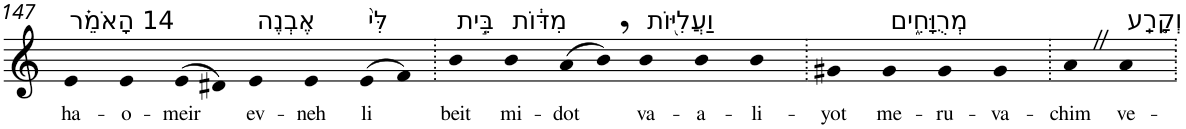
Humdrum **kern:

**kern	**text
*part1	*part1
*staff1	*staff1
*I"Piano	*
*I'Pno	*
!!LO:PB:g=z
*clefG2	*
*k[]	*
=147	=147
!LO:TX:a:t=14 הָאֹמֵ֗ר	!
!	!LO:LY:b
4e	ha-
!	!LO:LY:b
4e	-o-
!	!LO:LY:b
(>8e	-meir
8d#X)	.
!LO:TX:a:t=אֶבְנֶה	!
!	!LO:LY:b
4e	ev-
!	!LO:LY:b
4e	-neh
!LO:TX:a:t=לִּי֙	!
!	!LO:LY:b
(>8e	li
8f)	.
=148.	=148.
!LO:TX:a:t=בֵּ֣ית	!
!	!LO:LY:b
4b	beit
!LO:TX:a:t=מִדּ֔וֹת	!
!	!LO:LY:b
4b	mi-
!	!LO:LY:b
(>8a	-dot
8b,)	.
!LO:TX:a:t=וַעֲלִיּ֖וֹת	!
!	!LO:LY:b
4b	va-
!	!LO:LY:b
4b	-a-
!	!LO:LY:b
4b	-li-
=149.	=149.
!	!LO:LY:b
4g#X	-yot
!LO:TX:a:t=מְרֻוָּחִ֑ים	!
!	!LO:LY:b
4g#	me-
!	!LO:LY:b
4g#	-ru-
!	!LO:LY:b
4g#	-va-
=150.	=150.
!	!LO:LY:b
4aZ	-chim
!LO:TX:a:t=וְקָ֤רַֽע	!
!	!LO:LY:b
4a	ve-
=.	=.
*-	*-
